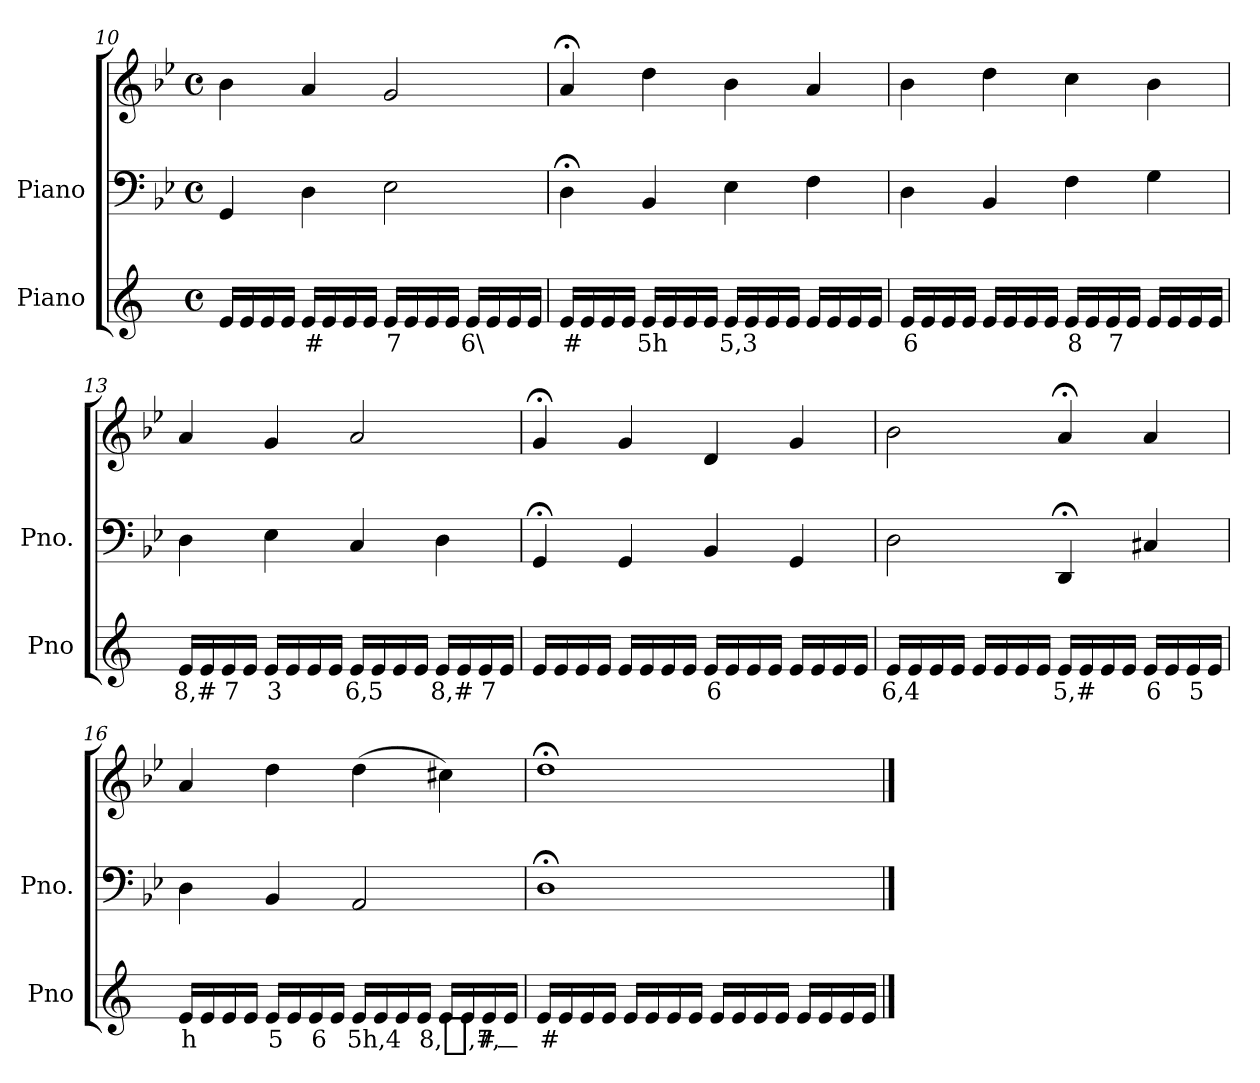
**kern	**text	**kern	**kern
*part2	*part2	*part1	*part1
*staff3	*staff3	*staff2	*staff1
*I"Piano	*	*I"Piano	*
*I'Pno	*	*I'Pno.	*
*clefG2	*	*clefF4	*clefG2
*k[]	*	*k[b-e-]	*k[b-e-]
*M4/4	*	*M4/4	*M4/4
*met(c)	*	*met(c)	*met(c)
=10	=10	=10	=10
16e/LL	.	4GG/	4b-\
16e/	.	.	.
16e/	.	.	.
16e/JJ	.	.	.
!	!LO:LY:b	!	!
16e/LL	#	4D\	4a/
16e/	.	.	.
16e/	.	.	.
16e/JJ	.	.	.
!	!LO:LY:b	!	!
16e/LL	7	2E-\	2g/
16e/	.	.	.
16e/	.	.	.
16e/JJ	.	.	.
!	!LO:LY:b	!	!
16e/LL	6\	.	.
16e/	.	.	.
16e/	.	.	.
16e/JJ	.	.	.
=11	=11	=11	=11
!	!LO:LY:b	!	!
16e/LL	#	4D;<\	4a;</
16e/	.	.	.
16e/	.	.	.
16e/JJ	.	.	.
!	!LO:LY:b	!	!
16e/LL	5h	4BB-/	4dd\
16e/	.	.	.
16e/	.	.	.
16e/JJ	.	.	.
!	!LO:LY:b	!	!
16e/LL	5,3	4E-\	4b-\
16e/	.	.	.
16e/	.	.	.
16e/JJ	.	.	.
16e/LL	.	4F\	4a/
16e/	.	.	.
16e/	.	.	.
16e/JJ	.	.	.
=12	=12	=12	=12
!	!LO:LY:b	!	!
16e/LL	6	4D\	4b-\
16e/	.	.	.
16e/	.	.	.
16e/JJ	.	.	.
16e/LL	.	4BB-/	4dd\
16e/	.	.	.
16e/	.	.	.
16e/JJ	.	.	.
!	!LO:LY:b	!	!
16e/LL	8	4F\	4cc\
16e/	.	.	.
!	!LO:LY:b	!	!
16e/	7	.	.
16e/JJ	.	.	.
16e/LL	.	4G\	4b-\
16e/	.	.	.
16e/	.	.	.
16e/JJ	.	.	.
=13	=13	=13	=13
!	!LO:LY:b	!	!
16e/LL	8,#	4D\	4a/
16e/	.	.	.
!	!LO:LY:b	!	!
16e/	7	.	.
16e/JJ	.	.	.
!	!LO:LY:b	!	!
16e/LL	3	4E-\	4g/
16e/	.	.	.
16e/	.	.	.
16e/JJ	.	.	.
!	!LO:LY:b	!	!
16e/LL	6,5	4C/	2a/
16e/	.	.	.
16e/	.	.	.
16e/JJ	.	.	.
!	!LO:LY:b	!	!
16e/LL	8,#	4D\	.
16e/	.	.	.
!	!LO:LY:b	!	!
16e/	7	.	.
16e/JJ	.	.	.
=14	=14	=14	=14
16e/LL	.	4GG;</	4g;</
16e/	.	.	.
16e/	.	.	.
16e/JJ	.	.	.
16e/LL	.	4GG/	4g/
16e/	.	.	.
16e/	.	.	.
16e/JJ	.	.	.
!	!LO:LY:b	!	!
16e/LL	6	4BB-/	4d/
16e/	.	.	.
16e/	.	.	.
16e/JJ	.	.	.
16e/LL	.	4GG/	4g/
16e/	.	.	.
16e/	.	.	.
16e/JJ	.	.	.
=15	=15	=15	=15
!	!LO:LY:b	!	!
16e/LL	6,4	2D\	2b-\
16e/	.	.	.
16e/	.	.	.
16e/JJ	.	.	.
16e/LL	.	.	.
16e/	.	.	.
16e/	.	.	.
16e/JJ	.	.	.
!	!LO:LY:b	!	!
16e/LL	5,#	4DD;</	4a;</
16e/	.	.	.
16e/	.	.	.
16e/JJ	.	.	.
!	!LO:LY:b	!	!
16e/LL	6	4C#X/	4a/
16e/	.	.	.
!	!LO:LY:b	!	!
16e/	5	.	.
16e/JJ	.	.	.
=16	=16	=16	=16
!	!LO:LY:b	!	!
16e/LL	h	4D\	4a/
16e/	.	.	.
16e/	.	.	.
16e/JJ	.	.	.
!	!LO:LY:b	!	!
16e/LL	5	4BB-/	4dd\
16e/	.	.	.
!	!LO:LY:b	!	!
16e/	6	.	.
16e/JJ	.	.	.
!	!LO:LY:b	!	!
16e/LL	5h,4	2AA/	(>4dd\
16e/	.	.	.
16e/	.	.	.
16e/JJ	.	.	.
!	!LO:LY:b	!	!
16e/LL	8,_,#	.	4cc#X\)
16e/	.	.	.
!	!LO:LY:b	!	!
16e/	7,_	.	.
16e/JJ	.	.	.
=17	=17	=17	=17
!	!LO:LY:b	!	!
16e/LL	#	1D;<	1dd;<
16e/	.	.	.
16e/	.	.	.
16e/JJ	.	.	.
16e/LL	.	.	.
16e/	.	.	.
16e/	.	.	.
16e/JJ	.	.	.
16e/LL	.	.	.
16e/	.	.	.
16e/	.	.	.
16e/JJ	.	.	.
16e/LL	.	.	.
16e/	.	.	.
16e/	.	.	.
16e/JJ	.	.	.
==	==	==	==
*-	*-	*-	*-
